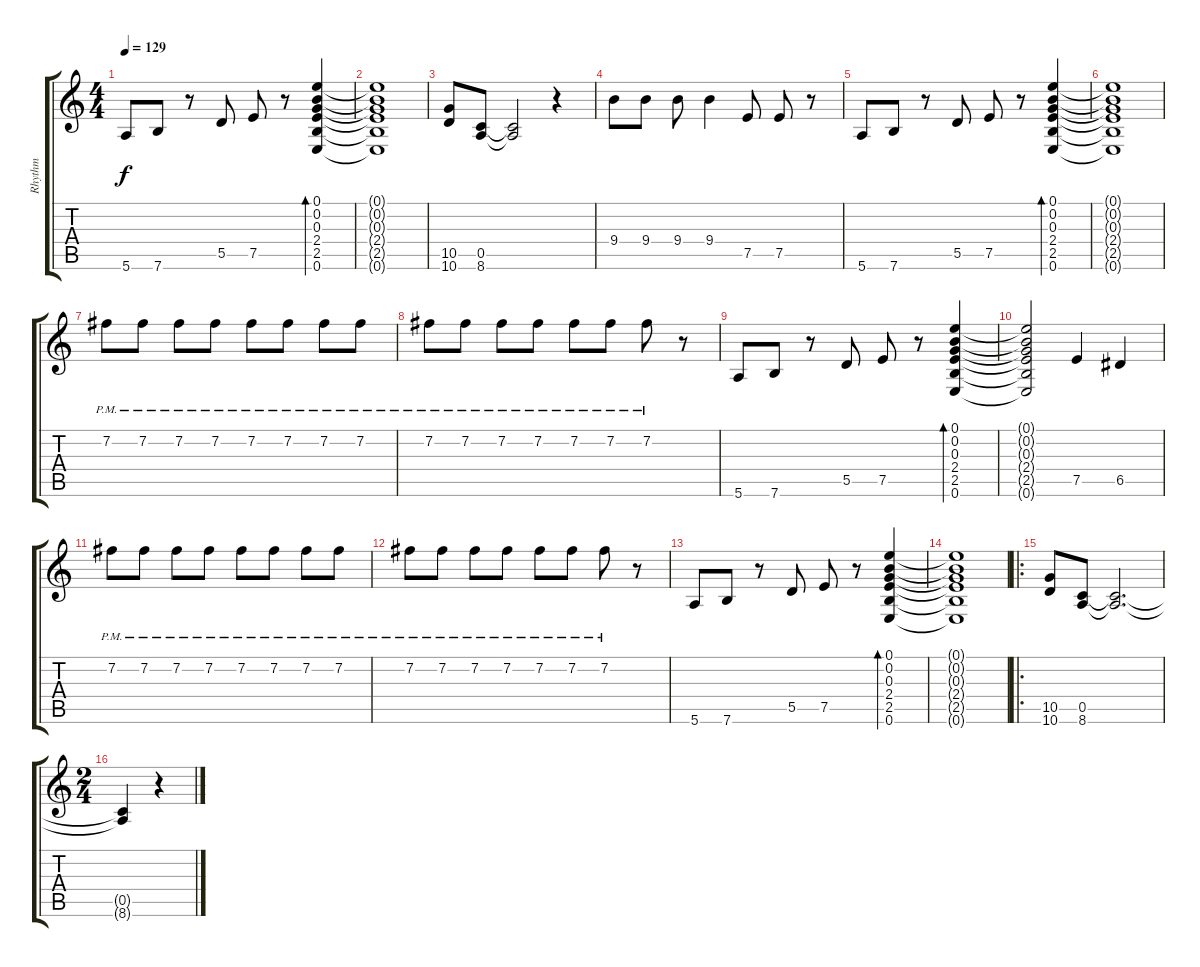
\track ("Rhythm" "Rhythm") {instrument electricguitarjazz}
\staff {score tabs}
\tuning (E4 B3 G3 D3 A2 E2) {hide}
\ts (4 4)
\tempo 129
\clef g2
\ks c
5.6.8{dy f} 7.6.8 r.8 5.5.8 7.5.8 r.8 (0.1 0.2 0.3 2.4 2.5 0.6).4{bd 120} |
(0.1{t} 0.2{t} 0.3{t} 2.4{t} 2.5{t} 0.6{t}).1 |
(10.5 10.6).8 (0.5 8.6).8 (0.5{t} 8.6{t}).2 r.4 |
9.4.8 9.4.8 9.4.8 9.4.4 7.5.8 7.5.8 r.8 |
5.6.8 7.6.8 r.8 5.5.8 7.5.8 r.8 (0.1 0.2 0.3 2.4 2.5 0.6).4{bd 120} |
(0.1{t} 0.2{t} 0.3{t} 2.4{t} 2.5{t} 0.6{t}).1 |
7.2{pm}.8 7.2{pm}.8 7.2{pm}.8 7.2{pm}.8 7.2{pm}.8 7.2{pm}.8 7.2{pm}.8 7.2{pm}.8 |
7.2{pm}.8 7.2{pm}.8 7.2{pm}.8 7.2{pm}.8 7.2{pm}.8 7.2{pm}.8 7.2{pm}.8 r.8 |
5.6.8 7.6.8 r.8 5.5.8 7.5.8 r.8 (0.1 0.2 0.3 2.4 2.5 0.6).4{bd 120} |
(0.1{t} 0.2{t} 0.3{t} 2.4{t} 2.5{t} 0.6{t}).2 7.5.4 6.5.4 |
7.2{pm}.8 7.2{pm}.8 7.2{pm}.8 7.2{pm}.8 7.2{pm}.8 7.2{pm}.8 7.2{pm}.8 7.2{pm}.8 |
7.2{pm}.8 7.2{pm}.8 7.2{pm}.8 7.2{pm}.8 7.2{pm}.8 7.2{pm}.8 7.2{pm}.8 r.8 |
5.6.8 7.6.8 r.8 5.5.8 7.5.8 r.8 (0.1 0.2 0.3 2.4 2.5 0.6).4{bd 240} |
(0.1{t} 0.2{t} 0.3{t} 2.4{t} 2.5{t} 0.6{t}).1 |
\ro
(10.5 10.6).8 (0.5 8.6).8 (0.5{t} 8.6{t}).2{d} |
\ts (2 4)
(0.5{t} 8.6{t}).4 r.4
